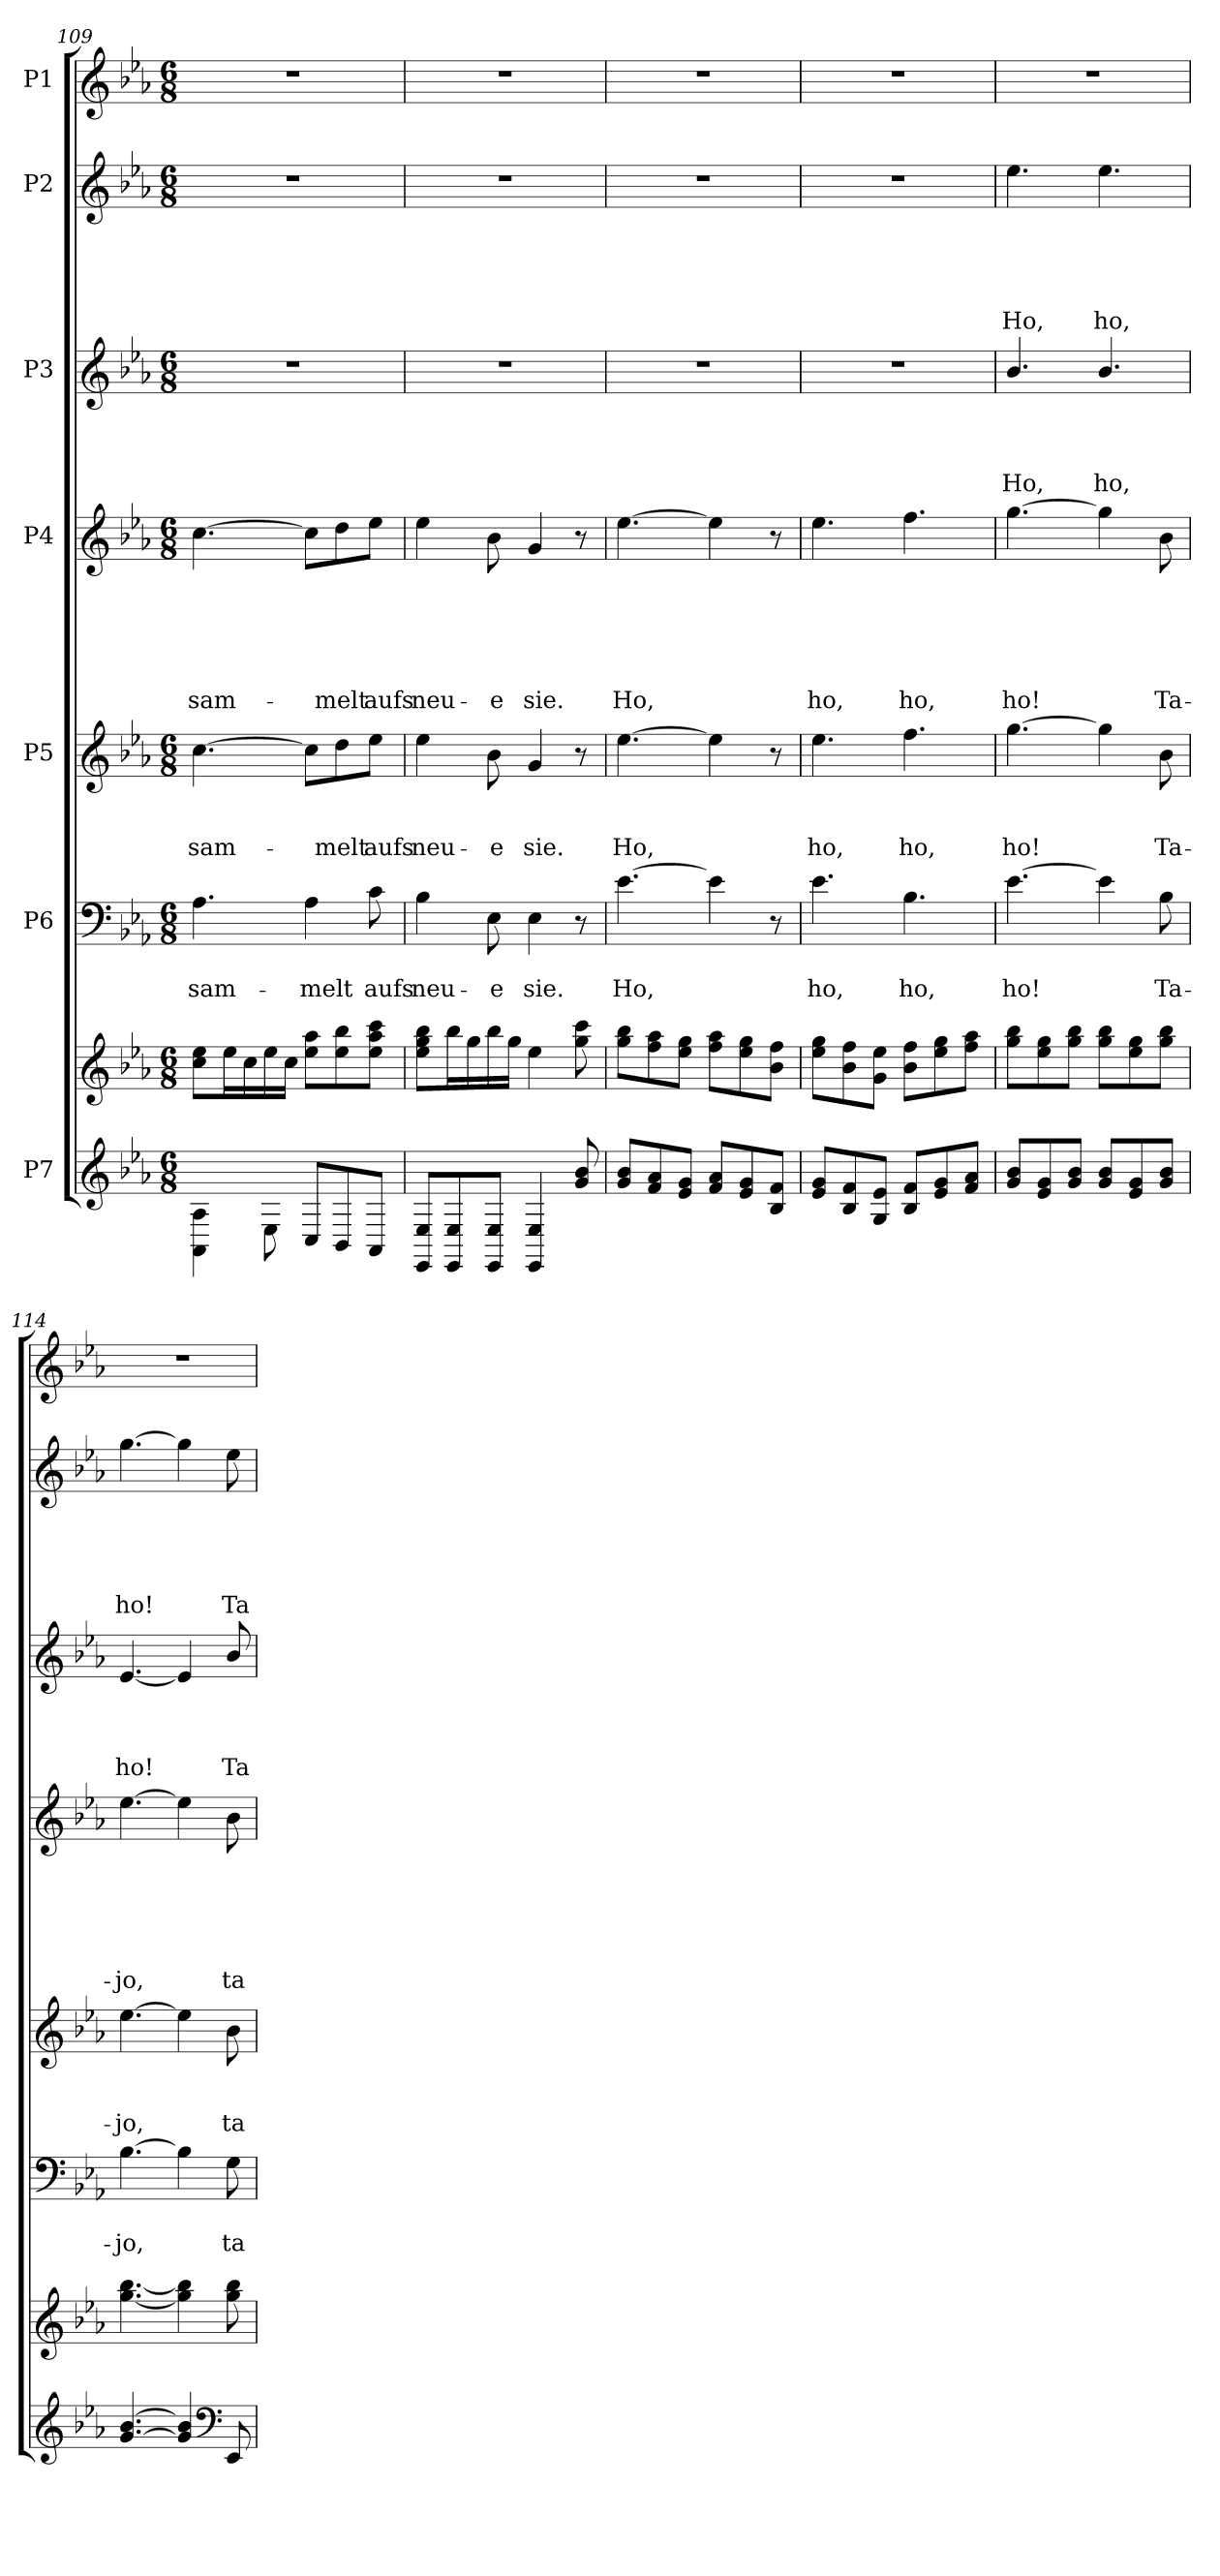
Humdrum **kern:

**kern	**kern	**kern	**text	**text	**kern	**text	**text	**text	**kern	**text	**text	**text	**text	**text	**text	**kern	**text	**text	**text	**text	**kern	**text	**text	**text	**text	**text	**kern
*part7	*part7	*part6	*part6	*part6	*part5	*part5	*part5	*part5	*part4	*part4	*part4	*part4	*part4	*part4	*part4	*part3	*part3	*part3	*part3	*part3	*part2	*part2	*part2	*part2	*part2	*part2	*part1
*staff8	*staff7	*staff6	*staff6	*staff6	*staff5	*staff5	*staff5	*staff5	*staff4	*staff4	*staff4	*staff4	*staff4	*staff4	*staff4	*staff3	*staff3	*staff3	*staff3	*staff3	*staff2	*staff2	*staff2	*staff2	*staff2	*staff2	*staff1
*I"P7	*	*I"P6	*	*	*I"P5	*	*	*	*I"P4	*	*	*	*	*	*	*I"P3	*	*	*	*	*I"P2	*	*	*	*	*	*I"P1
!!LO:PB:g=z
*clefG2	*clefG2	*clefF4	*	*	*clefG2	*	*	*	*clefG2	*	*	*	*	*	*	*clefG2	*	*	*	*	*clefG2	*	*	*	*	*	*clefG2
*	*	*	*	*	*ITrd7c12	*	*	*	*ITrd7c12	*	*	*	*	*	*	*	*	*	*	*	*	*	*	*	*	*	*ITrd7c12
*k[b-e-a-]	*k[b-e-a-]	*k[b-e-a-]	*	*	*k[b-e-a-]	*	*	*	*k[b-e-a-]	*	*	*	*	*	*	*k[b-e-a-]	*	*	*	*	*k[b-e-a-]	*	*	*	*	*	*k[b-e-a-]
*E-:	*E-:	*E-:	*	*	*E-:	*	*	*	*E-:	*	*	*	*	*	*	*E-:	*	*	*	*	*E-:	*	*	*	*	*	*E-:
*M6/8	*M6/8	*M6/8	*	*	*M6/8	*	*	*	*M6/8	*	*	*	*	*	*	*M6/8	*	*	*	*	*M6/8	*	*	*	*	*	*M6/8
=109	=109	=109	=109	=109	=109	=109	=109	=109	=109	=109	=109	=109	=109	=109	=109	=109	=109	=109	=109	=109	=109	=109	=109	=109	=109	=109	=109
*^	*^	*	*	*	*	*	*	*	*	*	*	*	*	*	*	*	*	*	*	*	*	*	*	*	*	*	*
!	!	!	!	!	!	!LO:LY:b	!	!	!	!LO:LY:b	!	!	!	!	!	!	!LO:LY:b	!LO:N:vis=1	!	!	!	!	!LO:N:vis=1	!	!	!	!	!	!LO:N:vis=1
4AA-\ 4A-\	2.ryy	2.ryy	8cc\ 8ee-\L	4.A-\	.	-sam-	[>4.c\	.	.	-sam-	[>4.c\	.	.	.	.	.	-sam-	2.r	.	.	.	.	2.r	.	.	.	.	.	2.r
.	.	.	16ee-\L	.	.	.	.	.	.	.	.	.	.	.	.	.	.	.	.	.	.	.	.	.	.	.	.	.	.
.	.	.	16cc\	.	.	.	.	.	.	.	.	.	.	.	.	.	.	.	.	.	.	.	.	.	.	.	.	.	.
8E-\	.	.	16ee-\	.	.	.	.	.	.	.	.	.	.	.	.	.	.	.	.	.	.	.	.	.	.	.	.	.	.
.	.	.	16cc\JJ	.	.	.	.	.	.	.	.	.	.	.	.	.	.	.	.	.	.	.	.	.	.	.	.	.	.
!	!	!	!	!	!	!LO:LY:b	!	!	!	!	!	!	!	!	!	!	!	!	!	!	!	!	!	!	!	!	!	!	!
8C/L	.	.	8ee-\ 8aa-\L	4A-\	.	-melt	8c\L]	.	.	.	8c\L]	.	.	.	.	.	.	.	.	.	.	.	.	.	.	.	.	.	.
!	!	!	!	!	!	!	!	!	!	!LO:LY:b	!	!	!	!	!	!	!LO:LY:b	!	!	!	!	!	!	!	!	!	!	!	!
8BB-/	.	.	8ee-\ 8bb-\	.	.	.	8d\	.	.	-melt	8d\	.	.	.	.	.	-melt	.	.	.	.	.	.	.	.	.	.	.	.
!	!	!	!	!	!	!LO:LY:b	!	!	!	!LO:LY:b	!	!	!	!	!	!	!LO:LY:b	!	!	!	!	!	!	!	!	!	!	!	!
8AA-/J	.	.	8ee-\ 8aa-\ 8ccc\J	8c\	.	aufs	8e-\J	.	.	aufs	8e-\J	.	.	.	.	.	aufs	.	.	.	.	.	.	.	.	.	.	.	.
=110	=110	=110	=110	=110	=110	=110	=110	=110	=110	=110	=110	=110	=110	=110	=110	=110	=110	=110	=110	=110	=110	=110	=110	=110	=110	=110	=110	=110	=110
!	!	!	!	!	!	!LO:LY:b	!	!	!	!LO:LY:b	!	!	!	!	!	!	!LO:LY:b	!LO:N:vis=1	!	!	!	!	!LO:N:vis=1	!	!	!	!	!	!LO:N:vis=1
8EE-/ 8E-/L	2.ryy	2.ryy	8ee-\ 8gg\ 8bb-\L	4B-\	.	neu-	4e-\	.	.	neu-	4e-\	.	.	.	.	.	neu-	2.r	.	.	.	.	2.r	.	.	.	.	.	2.r
8EE-/ 8E-/	.	.	16bb-\L	.	.	.	.	.	.	.	.	.	.	.	.	.	.	.	.	.	.	.	.	.	.	.	.	.	.
.	.	.	16gg\	.	.	.	.	.	.	.	.	.	.	.	.	.	.	.	.	.	.	.	.	.	.	.	.	.	.
!	!	!	!	!	!	!LO:LY:b	!	!	!	!LO:LY:b	!	!	!	!	!	!	!LO:LY:b	!	!	!	!	!	!	!	!	!	!	!	!
8EE-/ 8E-/J	.	.	16bb-\	8E-\	.	-e	8B-\	.	.	-e	8B-\	.	.	.	.	.	-e	.	.	.	.	.	.	.	.	.	.	.	.
.	.	.	16gg\JJ	.	.	.	.	.	.	.	.	.	.	.	.	.	.	.	.	.	.	.	.	.	.	.	.	.	.
!	!	!	!	!	!	!LO:LY:b	!	!	!	!LO:LY:b	!	!	!	!	!	!	!LO:LY:b	!	!	!	!	!	!	!	!	!	!	!	!
4EE-/ 4E-/	.	.	4ee-\	4E-\	.	sie.	4G/	.	.	sie.	4G/	.	.	.	.	.	sie.	.	.	.	.	.	.	.	.	.	.	.	.
8g/ 8b-/	.	.	8gg\ 8ccc\	8r	.	.	8r	.	.	.	8r	.	.	.	.	.	.	.	.	.	.	.	.	.	.	.	.	.	.
=111	=111	=111	=111	=111	=111	=111	=111	=111	=111	=111	=111	=111	=111	=111	=111	=111	=111	=111	=111	=111	=111	=111	=111	=111	=111	=111	=111	=111	=111
!	!	!	!	!	!	!LO:LY:b	!	!	!	!LO:LY:b	!	!	!	!	!	!	!LO:LY:b	!LO:N:vis=1	!	!	!	!	!LO:N:vis=1	!	!	!	!	!	!LO:N:vis=1
8g/ 8b-/L	2.ryy	2.ryy	8gg\ 8bb-\L	[>4.e-\	.	Ho,	[>4.e-\	.	.	Ho,	[>4.e-\	.	.	.	.	.	Ho,	2.r	.	.	.	.	2.r	.	.	.	.	.	2.r
8f/ 8a-/	.	.	8ff\ 8aa-\	.	.	.	.	.	.	.	.	.	.	.	.	.	.	.	.	.	.	.	.	.	.	.	.	.	.
8e-/ 8g/J	.	.	8ee-\ 8gg\J	.	.	.	.	.	.	.	.	.	.	.	.	.	.	.	.	.	.	.	.	.	.	.	.	.	.
8f/ 8a-/L	.	.	8ff\ 8aa-\L	4e-\]	.	.	4e-\]	.	.	.	4e-\]	.	.	.	.	.	.	.	.	.	.	.	.	.	.	.	.	.	.
8e-/ 8g/	.	.	8ee-\ 8gg\	.	.	.	.	.	.	.	.	.	.	.	.	.	.	.	.	.	.	.	.	.	.	.	.	.	.
8B-/ 8f/J	.	.	8b-\ 8ff\J	8r	.	.	8r	.	.	.	8r	.	.	.	.	.	.	.	.	.	.	.	.	.	.	.	.	.	.
=112	=112	=112	=112	=112	=112	=112	=112	=112	=112	=112	=112	=112	=112	=112	=112	=112	=112	=112	=112	=112	=112	=112	=112	=112	=112	=112	=112	=112	=112
!	!	!	!	!	!	!LO:LY:b	!	!	!	!LO:LY:b	!	!	!	!	!	!	!LO:LY:b	!LO:N:vis=1	!	!	!	!	!LO:N:vis=1	!	!	!	!	!	!LO:N:vis=1
8e-/ 8g/L	2.ryy	2.ryy	8ee-\ 8gg\L	4.e-\	.	ho,	4.e-\	.	.	ho,	4.e-\	.	.	.	.	.	ho,	2.r	.	.	.	.	2.r	.	.	.	.	.	2.r
8B-/ 8f/	.	.	8b-\ 8ff\	.	.	.	.	.	.	.	.	.	.	.	.	.	.	.	.	.	.	.	.	.	.	.	.	.	.
8G/ 8e-/J	.	.	8g\ 8ee-\J	.	.	.	.	.	.	.	.	.	.	.	.	.	.	.	.	.	.	.	.	.	.	.	.	.	.
!	!	!	!	!	!	!LO:LY:b	!	!	!	!LO:LY:b	!	!	!	!	!	!	!LO:LY:b	!	!	!	!	!	!	!	!	!	!	!	!
8B-/ 8f/L	.	.	8b-\ 8ff\L	4.B-\	.	ho,	4.f\	.	.	ho,	4.f\	.	.	.	.	.	ho,	.	.	.	.	.	.	.	.	.	.	.	.
8e-/ 8g/	.	.	8ee-\ 8gg\	.	.	.	.	.	.	.	.	.	.	.	.	.	.	.	.	.	.	.	.	.	.	.	.	.	.
8f/ 8a-/J	.	.	8ff\ 8aa-\J	.	.	.	.	.	.	.	.	.	.	.	.	.	.	.	.	.	.	.	.	.	.	.	.	.	.
=113	=113	=113	=113	=113	=113	=113	=113	=113	=113	=113	=113	=113	=113	=113	=113	=113	=113	=113	=113	=113	=113	=113	=113	=113	=113	=113	=113	=113	=113
!	!	!	!	!	!	!LO:LY:b	!	!	!	!LO:LY:b	!	!	!	!	!	!	!LO:LY:b	!	!	!	!	!LO:LY:b	!	!	!	!	!	!LO:LY:b	!LO:N:vis=1
8g/ 8b-/L	2.ryy	2.ryy	8gg\ 8bb-\L	[>4.e-\	.	ho!	[>4.g\	.	.	ho!	[>4.g\	.	.	.	.	.	ho!	4.b-/	.	.	.	Ho,	4.ee-\	.	.	.	.	Ho,	2.r
8e-/ 8g/	.	.	8ee-\ 8gg\	.	.	.	.	.	.	.	.	.	.	.	.	.	.	.	.	.	.	.	.	.	.	.	.	.	.
8g/ 8b-/J	.	.	8gg\ 8bb-\J	.	.	.	.	.	.	.	.	.	.	.	.	.	.	.	.	.	.	.	.	.	.	.	.	.	.
!	!	!	!	!	!	!	!	!	!	!	!	!	!	!	!	!	!	!	!	!	!	!LO:LY:b	!	!	!	!	!	!LO:LY:b	!
8g/ 8b-/L	.	.	8gg\ 8bb-\L	4e-\]	.	.	4g\]	.	.	.	4g\]	.	.	.	.	.	.	4.b-/	.	.	.	ho,	4.ee-\	.	.	.	.	ho,	.
8e-/ 8g/	.	.	8ee-\ 8gg\	.	.	.	.	.	.	.	.	.	.	.	.	.	.	.	.	.	.	.	.	.	.	.	.	.	.
!	!	!	!	!	!	!LO:LY:b	!	!	!	!LO:LY:b	!	!	!	!	!	!	!LO:LY:b	!	!	!	!	!	!	!	!	!	!	!	!
8g/ 8b-/J	.	.	8gg\ 8bb-\J	8B-\	.	Ta-	8B-\	.	.	Ta-	8B-\	.	.	.	.	.	Ta-	.	.	.	.	.	.	.	.	.	.	.	.
=114	=114	=114	=114	=114	=114	=114	=114	=114	=114	=114	=114	=114	=114	=114	=114	=114	=114	=114	=114	=114	=114	=114	=114	=114	=114	=114	=114	=114	=114
!	!	!	!	!	!	!LO:LY:b	!	!	!	!LO:LY:b	!	!	!	!	!	!	!LO:LY:b	!	!	!	!	!LO:LY:b	!	!	!	!	!	!LO:LY:b	!LO:N:vis=1
[<4.g/ [>4.b-/	2.ryy	2.ryy	[<4.gg\ [>4.bb-\	[>4.B-\	.	-jo,	[>4.e-\	.	.	-jo,	[>4.e-\	.	.	.	.	.	-jo,	[<4.e-/	.	.	.	ho!	[>4.gg\	.	.	.	.	ho!	2.r
4g/] 4b-/]	.	.	4gg\] 4bb-\]	4B-\]	.	.	4e-\]	.	.	.	4e-\]	.	.	.	.	.	.	4e-/]	.	.	.	.	4gg\]	.	.	.	.	.	.
*clefF4	*	*	*	*	*	*	*	*	*	*	*	*	*	*	*	*	*	*	*	*	*	*	*	*	*	*	*	*	*
!	!	!	!	!	!	!LO:LY:b	!	!	!	!LO:LY:b	!	!	!	!	!	!	!LO:LY:b	!	!	!	!	!LO:LY:b	!	!	!	!	!	!LO:LY:b	!
8EE-/	.	.	8gg\ 8bb-\	8G\	.	ta-	8B-\	.	.	ta-	8B-\	.	.	.	.	.	ta-	8b-/	.	.	.	Ta-	8ee-\	.	.	.	.	Ta-	.
*v	*v	*	*	*	*	*	*	*	*	*	*	*	*	*	*	*	*	*	*	*	*	*	*	*	*	*	*	*	*
*	*v	*v	*	*	*	*	*	*	*	*	*	*	*	*	*	*	*	*	*	*	*	*	*	*	*	*	*	*
=	=	=	=	=	=	=	=	=	=	=	=	=	=	=	=	=	=	=	=	=	=	=	=	=	=	=	=
*-	*-	*-	*-	*-	*-	*-	*-	*-	*-	*-	*-	*-	*-	*-	*-	*-	*-	*-	*-	*-	*-	*-	*-	*-	*-	*-	*-
